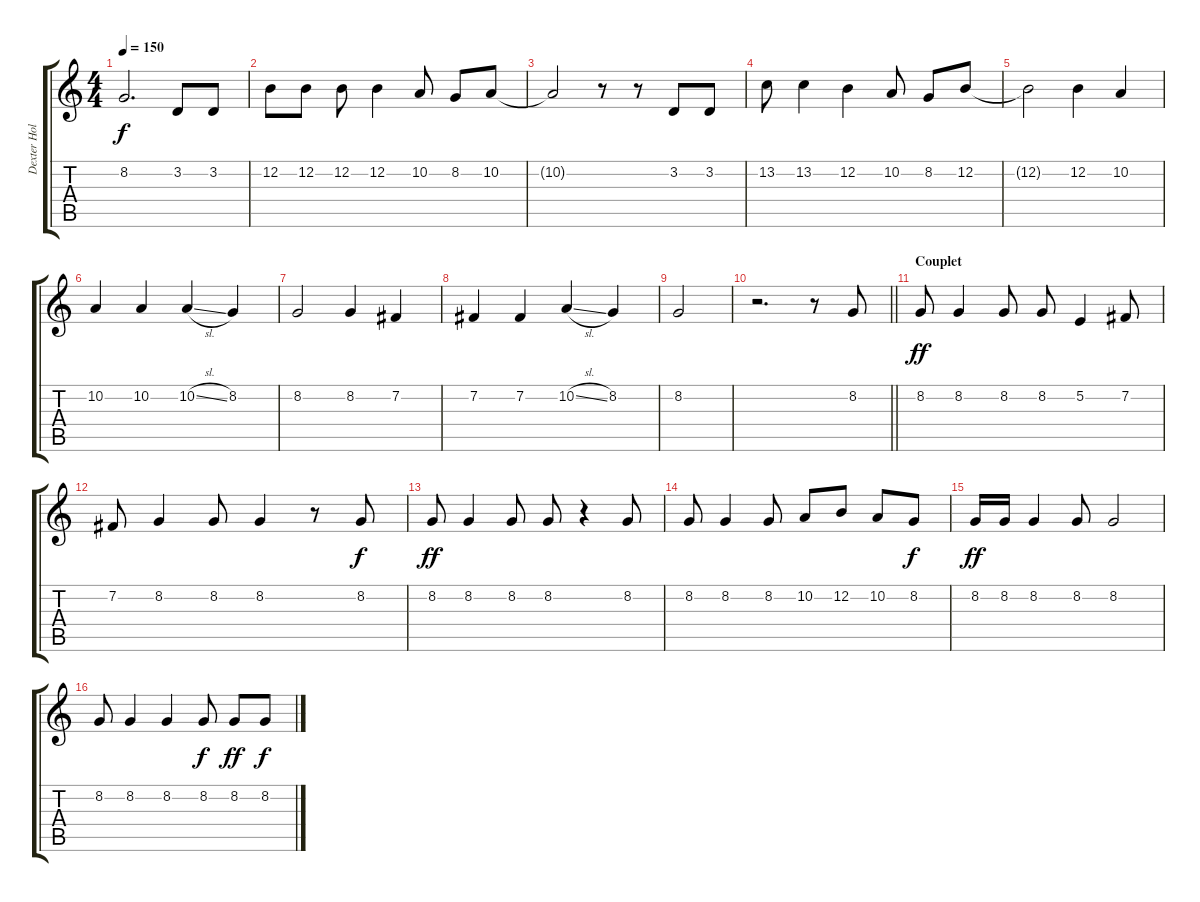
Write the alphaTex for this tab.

\track ("Dexter Holland - Vocals" "Dexter Hol") {instrument altosax}
\staff {score tabs}
\tuning (E4 B3 G3 D3 A2 E2) {hide}
\ts (4 4)
\tempo 150
\clef g2
\ks c
8.2.2{d dy f} 3.2.8 3.2.8 |
12.2.8 12.2.8 12.2.8 12.2.4 10.2.8 8.2.8 10.2.8 |
10.2{t}.2 r.8 r.8 3.2.8 3.2.8 |
13.2.8 13.2.4 12.2.4 10.2.8 8.2.8 12.2.8 |
12.2{t}.2 12.2.4 10.2.4 |
10.2.4 10.2.4 10.2{sl}.4 8.2.4 |
8.2.2 8.2.4 7.2.4 |
7.2.4 7.2.4 10.2{sl}.4 8.2.4 |
8.2.2 |
\barLineRight lightlight
r.2{d} r.8 8.2.8 |
\section ("" "Couplet")
8.2.8{dy ff} 8.2.4 8.2.8 8.2.8 5.2.4 7.2.8 |
7.2.8 8.2.4 8.2.8 8.2.4 r.8 8.2.8{dy f} |
8.2.8{dy ff} 8.2.4 8.2.8 8.2.8 r.4 8.2.8 |
8.2.8 8.2.4 8.2.8 10.2.8 12.2.8 10.2.8 8.2.8{dy f} |
8.2.16{dy ff} 8.2.16 8.2.4 8.2.8 8.2.2 |
8.2.8 8.2.4 8.2.4 8.2.8{dy f} 8.2.8{dy ff} 8.2.8{dy f}
